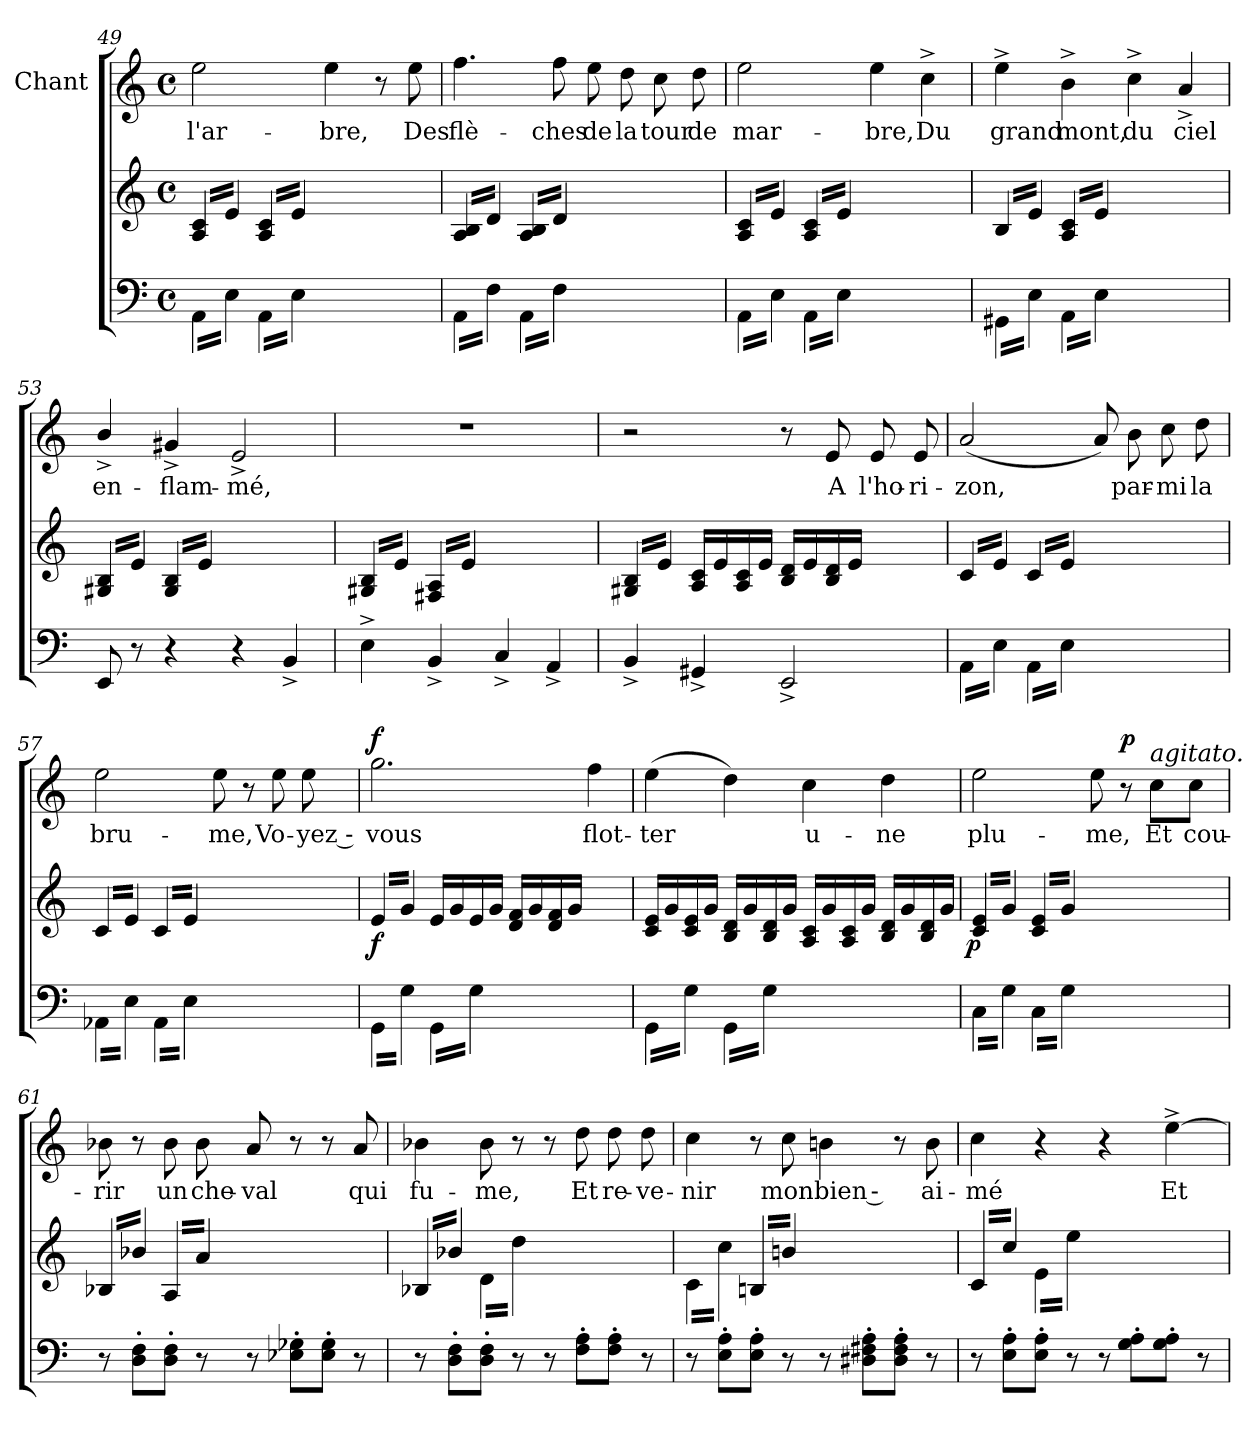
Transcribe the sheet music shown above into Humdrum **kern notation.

**kern	**kern	**dynam	**kern	**text	**dynam
*part3	*part2	*part2	*part1	*part1	*part1
*staff3	*staff2	*staff2	*staff1	*staff1	*staff1
*	*	*	*I"Chant	*	*
!!LO:PB:g=z
*clefF4	*clefG2	*	*clefG2	*	*
*k[]	*k[]	*	*k[]	*	*
*C:	*C:	*	*C:	*	*
*M4/4	*M4/4	*	*M4/4	*	*
*met(c)	*met(c)	*	*met(c)	*	*
=49	=49	=49	=49	=49	=49
!LO:N:vis=4	!	!	!	!	!
*tremolo	*	*	*	*	*
*	*tremolo	*	*	*	*
16AA\LL	16A/ 16c/LL	.	2ee\	l'ar-	.
16E\	16e/	.	.	.	.
!LO:N:vis=4	!LO:N:vis=4	!	!	!	!
16AA\	16A/ 16c/	.	.	.	.
16E\JJ	16e/JJ	.	.	.	.
!LO:N:vis=4	!	!	!	!	!
16AA\LL	16A/ 16c/LL	.	.	.	.
16E\	16e/	.	.	.	.
!LO:N:vis=4	!LO:N:vis=4	!	!	!	!
16AA\	16A/ 16c/	.	.	.	.
16E\JJ	16e/JJ	.	.	.	.
2ryy	2ryy	.	4ee\	-bre,	.
.	.	.	.	.	.
.	.	.	8r	.	.
.	.	.	8ee\	Des	.
=50	=50	=50	=50	=50	=50
!LO:N:vis=4	!	!	!	!	!
16AA\LL	16A/ 16B/LL	.	4.ff\	flè-	.
16F\	16d/	.	.	.	.
!LO:N:vis=4	!LO:N:vis=4	!	!	!	!
16AA\	16A/ 16B/	.	.	.	.
16F\JJ	16d/JJ	.	.	.	.
!LO:N:vis=4	!	!	!	!	!
16AA\LL	16A/ 16B/LL	.	.	.	.
16F\	16d/	.	.	.	.
!LO:N:vis=4	!LO:N:vis=4	!	!	!	!
16AA\	16A/ 16B/	.	8ff\	-ches	.
16F\JJ	16d/JJ	.	.	.	.
2ryy	2ryy	.	8ee\	de	.
.	.	.	.	.	.
.	.	.	8dd\	la	.
.	.	.	8cc\	tour	.
.	.	.	8dd\	de	.
=51	=51	=51	=51	=51	=51
!LO:N:vis=4	!	!	!	!	!
16AA\LL	16A/ 16c/LL	.	2ee\	mar-	.
16E\	16e/	.	.	.	.
!LO:N:vis=4	!LO:N:vis=4	!	!	!	!
16AA\	16A/ 16c/	.	.	.	.
16E\JJ	16e/JJ	.	.	.	.
!LO:N:vis=4	!	!	!	!	!
16AA\LL	16A/ 16c/LL	.	.	.	.
16E\	16e/	.	.	.	.
!LO:N:vis=4	!LO:N:vis=4	!	!	!	!
16AA\	16A/ 16c/	.	.	.	.
16E\JJ	16e/JJ	.	.	.	.
2ryy	2ryy	.	4ee\	-bre,	.
.	.	.	.	.	.
.	.	.	4cc^>\	Du	.
=52	=52	=52	=52	=52	=52
!LO:N:vis=4	!LO:N:vis=4	!	!	!	!
16GG#X\LL	16B/LL	.	4ee^>\	grand	.
16E\	16e/	.	.	.	.
!LO:N:vis=4	!LO:N:vis=4	!	!	!	!
16GG#X\	16B/	.	.	.	.
16E\JJ	16e/JJ	.	.	.	.
!LO:N:vis=4	!	!	!	!	!
16AA\LL	16A/ 16c/LL	.	4b^>\	mont,	.
16E\	16e/	.	.	.	.
!LO:N:vis=4	!LO:N:vis=4	!	!	!	!
16AA\	16A/ 16c/	.	.	.	.
16E\JJ	16e/JJ	.	.	.	.
*Xtremolo	*	*	*	*	*
2ryy	2ryy	.	4cc^>\	du	.
.	.	.	.	.	.
.	.	.	4a^>/	ciel	.
=53	=53	=53	=53	=53	=53
8EE/	16G#X/ 16B/LL	.	4b^>/	en-	.
.	16e/	.	.	.	.
!	!LO:N:vis=4	!	!	!	!
8r	16G#X/ 16B/	.	.	.	.
.	16e/JJ	.	.	.	.
4r	16G#/ 16B/LL	.	4g#X^>/	-flam-	.
.	16e/	.	.	.	.
!	!LO:N:vis=4	!	!	!	!
.	16G#/ 16B/	.	.	.	.
.	16e/JJ	.	.	.	.
4r	2ryy	.	2e^>/	-mé,	.
.	.	.	.	.	.
4BB^</	.	.	.	.	.
!!LO:LB:g=z
=54	=54	=54	=54	=54	=54
4E^>\	16G#X/ 16B/LL	.	1r	.	.
.	16e/	.	.	.	.
!	!LO:N:vis=4	!	!	!	!
.	16G#X/ 16B/	.	.	.	.
.	16e/JJ	.	.	.	.
4BB^</	16F#X/ 16A/LL	.	.	.	.
.	16e/	.	.	.	.
!	!LO:N:vis=4	!	!	!	!
.	16F#X/ 16A/	.	.	.	.
.	16e/JJ	.	.	.	.
4C^</	2ryy	.	.	.	.
.	.	.	.	.	.
4AA^</	.	.	.	.	.
=55	=55	=55	=55	=55	=55
4BB^</	16G#X/ 16B/LL	.	2r	.	.
.	16e/	.	.	.	.
!	!LO:N:vis=4	!	!	!	!
.	16G#X/ 16B/	.	.	.	.
.	16e/JJ	.	.	.	.
*	*Xtremolo	*	*	*	*
4GG#X^</	16A/ 16c/LL	.	.	.	.
.	16e/	.	.	.	.
.	16A/ 16c/	.	.	.	.
.	16e/JJ	.	.	.	.
2EE^</	16B/ 16d/LL	.	8r	.	.
.	16e/	.	.	.	.
.	16B/ 16d/	.	8e/	A	.
.	16e/JJ	.	.	.	.
.	4ryy	.	8e/	l'ho-	.
.	.	.	8e/	-ri-	.
=56	=56	=56	=56	=56	=56
!LO:N:vis=4	!LO:N:vis=4	!	!	!	!
*tremolo	*	*	*	*	*
*	*tremolo	*	*	*	*
16AA\LL	16c/LL	.	(<2a/	-zon,	.
16E\	16e/	.	.	.	.
!LO:N:vis=4	!LO:N:vis=4	!	!	!	!
16AA\	16c/	.	.	.	.
16E\JJ	16e/JJ	.	.	.	.
!LO:N:vis=4	!LO:N:vis=4	!	!	!	!
16AA\LL	16c/LL	.	.	.	.
16E\	16e/	.	.	.	.
!LO:N:vis=4	!LO:N:vis=4	!	!	!	!
16AA\	16c/	.	.	.	.
16E\JJ	16e/JJ	.	.	.	.
2ryy	2ryy	.	8a/)	.	.
.	.	.	.	.	.
.	.	.	8b\	par-	.
.	.	.	8cc\	-mi	.
.	.	.	8dd\	la	.
=57	=57	=57	=57	=57	=57
!LO:N:vis=4	!LO:N:vis=4	!	!	!	!
16AA-X\LL	16c/LL	.	2ee\	bru-	.
16E\	16e/	.	.	.	.
!LO:N:vis=4	!LO:N:vis=4	!	!	!	!
16AA-X\	16c/	.	.	.	.
16E\JJ	16e/JJ	.	.	.	.
!LO:N:vis=4	!LO:N:vis=4	!	!	!	!
16AA-\LL	16c/LL	.	.	.	.
16E\	16e/	.	.	.	.
!LO:N:vis=4	!LO:N:vis=4	!	!	!	!
16AA-\	16c/	.	.	.	.
16E\JJ	16e/JJ	.	.	.	.
2ryy	2ryy	.	8ee\	-me,	.
.	.	.	.	.	.
.	.	.	8r	.	.
.	.	.	8ee\	Vo-	.
.	.	.	8ee\	-yez ‑	.
!!LO:LB:g=z
=58	=58	=58	=58	=58	=58
!LO:N:vis=4	!LO:N:vis=4	!LO:DY:b	!	!	!LO:DY:a
16GG\LL	16e/LL	f	2.gg\	vous	f
16G\	16g/	.	.	.	.
!LO:N:vis=4	!LO:N:vis=4	!	!	!	!
16GG\	16e/	.	.	.	.
16G\JJ	16g/JJ	.	.	.	.
*	*Xtremolo	*	*	*	*
!LO:N:vis=4	!	!	!	!	!
16GG\LL	16e/LL	.	.	.	.
16G\	16g/	.	.	.	.
!LO:N:vis=4	!	!	!	!	!
16GG\	16e/	.	.	.	.
16G\JJ	16g/JJ	.	.	.	.
2ryy	16d/ 16f/LL	.	.	.	.
.	16g/	.	.	.	.
.	16d/ 16f/	.	.	.	.
.	16g/JJ	.	.	.	.
.	4ryy	.	4ff\	flot-	.
=59	=59	=59	=59	=59	=59
!LO:N:vis=4	!	!LO:DY:b	!	!	!
16GG\LL	16c/ 16e/LL	dim.	(>4ee\	-ter	.
16G\	16g/	.	.	.	.
!LO:N:vis=4	!	!	!	!	!
16GG\	16c/ 16e/	.	.	.	.
16G\JJ	16g/JJ	.	.	.	.
!LO:N:vis=4	!	!	!	!	!
16GG\LL	16B/ 16d/LL	.	4dd\)	.	.
16G\	16g/	.	.	.	.
!LO:N:vis=4	!	!	!	!	!
16GG\	16B/ 16d/	.	.	.	.
16G\JJ	16g/JJ	.	.	.	.
2ryy	16A/ 16c/LL	.	4cc\	u-	.
.	16g/	.	.	.	.
.	16A/ 16c/	.	.	.	.
.	16g/JJ	.	.	.	.
.	16B/ 16d/LL	.	4dd\	-ne	.
.	16g/	.	.	.	.
.	16B/ 16d/	.	.	.	.
.	16g/JJ	.	.	.	.
=60	=60	=60	=60	=60	=60
!LO:N:vis=4	!	!LO:DY:b:cj	!	!	!
*	*tremolo	*	*	*	*
16C\LL	16c/ 16e/LL	p	2ee\	plu-	.
16G\	16g/	.	.	.	.
!LO:N:vis=4	!LO:N:vis=4	!	!	!	!
16C\	16c/ 16e/	.	.	.	.
16G\JJ	16g/JJ	.	.	.	.
!LO:N:vis=4	!	!	!	!	!
16C\LL	16c/ 16e/LL	.	.	.	.
16G\	16g/	.	.	.	.
!LO:N:vis=4	!LO:N:vis=4	!	!	!	!
16C\	16c/ 16e/	.	.	.	.
16G\JJ	16g/JJ	.	.	.	.
*Xtremolo	*	*	*	*	*
2ryy	2ryy	.	8ee\	-me,	.
.	.	.	.	.	.
!	!	!	!	!	!LO:DY:a
.	.	.	8r	.	p
!	!	!	!LO:TX:a:i:t=agitato.	!	!
.	.	.	8cc\L	Et	.
.	.	.	8cc\J	cou-	.
=61	=61	=61	=61	=61	=61
!	!LO:N:vis=4	!	!	!	!
8r	16B-X/LL	.	8b-X\	-rir	.
.	16b-X/	.	.	.	.
!	!LO:N:vis=4	!	!	!	!
8D'>\ 8F'>\L	16B-X/	.	8r	.	.
.	16b-X/JJ	.	.	.	.
!	!LO:N:vis=4	!	!	!	!
8D'>\ 8F'>\J	16A/LL	.	8b-\	un	.
.	16a/	.	.	.	.
!	!LO:N:vis=4	!	!	!	!
8r	16A/	.	8b-\	che-	.
.	16a/JJ	.	.	.	.
8r	2ryy	.	8a/	-val	.
.	.	.	.	.	.
8E-X'>\ 8G-X'>\L	.	.	8r	.	.
8E-'>\ 8G-'>\J	.	.	8r	.	.
8r	.	.	8a/	qui	.
!!LO:PB:g=z
=62	=62	=62	=62	=62	=62
!	!LO:N:vis=4	!	!	!	!
8r	16B-X/LL	.	4b-X\	fu-	.
.	16b-X/	.	.	.	.
!	!LO:N:vis=4	!	!	!	!
8D'>\ 8F'>\L	16B-X/	.	.	.	.
.	16b-X/JJ	.	.	.	.
!	!LO:N:vis=4	!	!	!	!
8D'>\ 8F'>\J	16d\LL	.	8b-\	-me,	.
.	16dd\	.	.	.	.
!	!LO:N:vis=4	!	!	!	!
8r	16d\	.	8r	.	.
.	16dd\JJ	.	.	.	.
8r	2ryy	.	8r	.	.
.	.	.	.	.	.
8F'>\ 8A'>\L	.	.	8dd\	Et	.
8F'>\ 8A'>\J	.	.	8dd\	re-	.
8r	.	.	8dd\	-ve-	.
=63	=63	=63	=63	=63	=63
!	!LO:N:vis=4	!	!	!	!
8r	16c\LL	.	4cc\	-nir	.
.	16cc\	.	.	.	.
!	!LO:N:vis=4	!	!	!	!
8E'>\ 8A'>\L	16c\	.	.	.	.
.	16cc\JJ	.	.	.	.
!	!LO:N:vis=4	!	!	!	!
8E'>\ 8A'>\J	16Bn/LL	.	8r	.	.
.	16bn/	.	.	.	.
!	!LO:N:vis=4	!	!	!	!
8r	16Bn/	.	8cc\	mon	.
.	16bn/JJ	.	.	.	.
8r	2ryy	.	4bn\	bien ‑	.
.	.	.	.	.	.
8D#X'>\ 8F#X'>\ 8A'>\L	.	.	.	.	.
8D#'>\ 8F#'>\ 8A'>\J	.	.	8r	.	.
8r	.	.	8b\	ai-	.
=64	=64	=64	=64	=64	=64
!	!LO:N:vis=4	!	!	!	!
8r	16c/LL	.	4cc\	-mé	.
.	16cc/	.	.	.	.
!	!LO:N:vis=4	!	!	!	!
8E'>\ 8A'>\L	16c/	.	.	.	.
.	16cc/JJ	.	.	.	.
!	!LO:N:vis=4	!	!	!	!
8E'>\ 8A'>\J	16e\LL	.	4r	.	.
.	16ee\	.	.	.	.
!	!LO:N:vis=4	!	!	!	!
8r	16e\	.	.	.	.
.	16ee\JJ	.	.	.	.
*	*Xtremolo	*	*	*	*
8r	2ryy	.	4r	.	.
.	.	.	.	.	.
8G'>\ 8A'>\L	.	.	.	.	.
8G'>\ 8A'>\J	.	.	[4ee^>\	Et	.
8r	.	.	.	.	.
=	=	=	=	=	=
*-	*-	*-	*-	*-	*-
